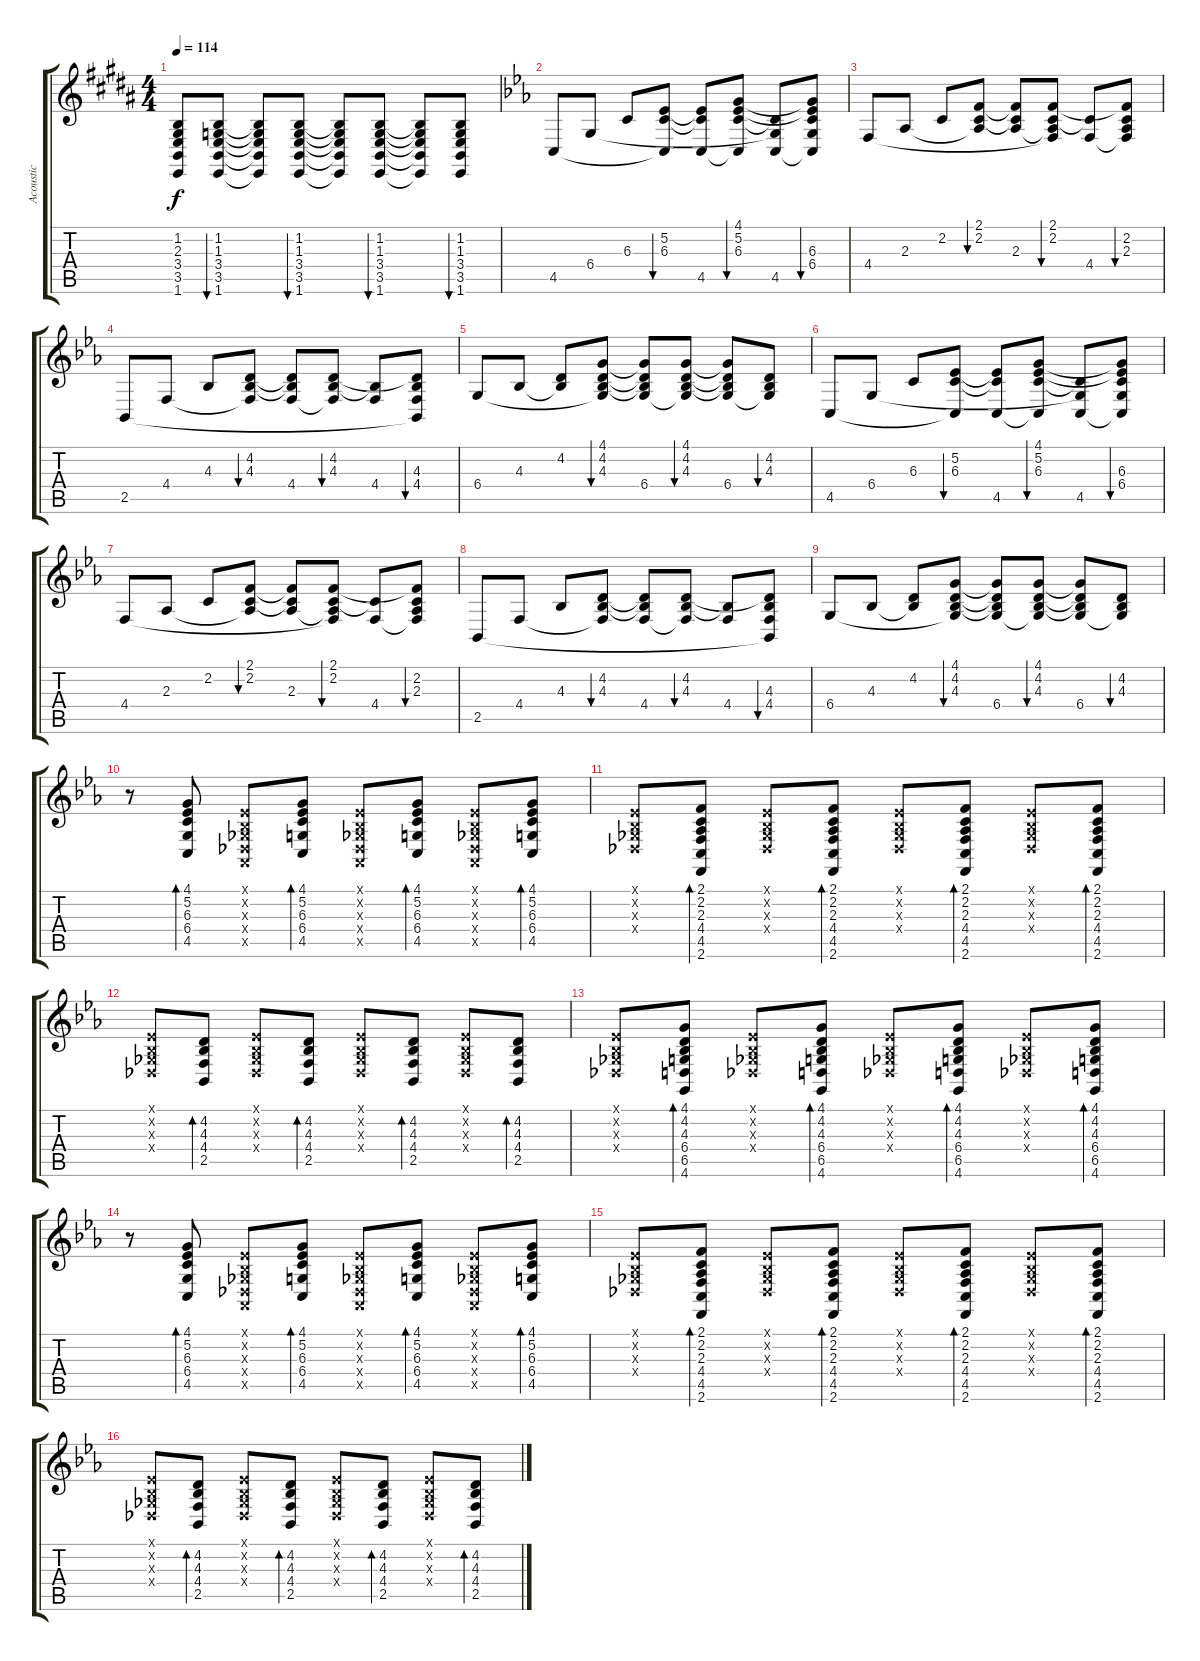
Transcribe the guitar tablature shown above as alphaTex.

\track ("Acoustic" "Acoustic") {instrument harpsichord}
\staff {score tabs}
\tuning (Eb4 Bb3 Gb3 Db3 Ab2 Eb2) {hide}
\ts (4 4)
\tempo 114
\clef g2
\ks g#minor
(1.2{t} 2.3{t} 3.4{t} 3.5{t} 1.6{t}).8{dy f} (1.2 1.3 3.4 3.5 1.6).8{bu 60} (1.2{t} 1.3{t} 3.4{t} 3.5{t} 1.6{t}).8 (1.2 1.3 3.4 3.5 1.6).8{bu 60} (1.2{t} 1.3{t} 3.4{t} 3.5{t} 1.6{t}).8 (1.2 1.3 3.4 3.5 1.6).8{bu 60} (1.2{t} 1.3{t} 3.4{t} 3.5{t} 1.6{t}).8 (1.2 1.3 3.4 3.5 1.6).8{bu 60} |
\ks cminor
4.5.8 6.4.8 6.3.8 (5.2 6.3 4.5{t}).8{bu 120} (5.2{t} 6.3{t} 4.5).8 (4.1 5.2 6.3 4.5{t}).8{bu 60} (6.3{t} 6.4{t} 4.5).8 (4.1{t} 5.2{t} 6.3 6.4 4.5{t}).8{bu 60} |
4.4.8 2.3.8 2.2.8 (2.1 2.2 2.3{t}).8{bu 60} (2.1{t} 2.2{t} 2.3).8 (2.1 2.2 2.3{t} 4.4{t}).8{bu 60} (2.2{t} 4.4).8 (2.1{t} 2.2 2.3 4.4{t}).8{bu 60} |
2.5.8 4.4.8 4.3.8 (4.2 4.3 4.4{t}).8{bu 60} (4.2{t} 4.3{t} 4.4).8 (4.2 4.3 4.4{t}).8{bu 60} (4.3{t} 4.4).8 (4.2{t} 4.3 4.4 2.5{t}).8{bu 60} |
6.4.8 4.3.8 (4.2 4.3{t}).8 (4.1 4.2 4.3 6.4{t}).8{bu 60} (4.1{t} 4.2{t} 4.3{t} 6.4).8 (4.1 4.2 4.3 6.4{t}).8{bu 60} (4.1{t} 4.2{t} 4.3{t} 6.4).8 (4.2 4.3 6.4{t}).8{bu 60} |
4.5.8 6.4.8 6.3.8 (5.2 6.3 4.5{t}).8{bu 120} (5.2{t} 6.3{t} 4.5).8 (4.1 5.2 6.3 4.5{t}).8{bu 60} (6.3{t} 6.4{t} 4.5).8 (4.1{t} 5.2{t} 6.3 6.4 4.5{t}).8{bu 60} |
4.4.8 2.3.8 2.2.8 (2.1 2.2 2.3{t}).8{bu 60} (2.1{t} 2.2{t} 2.3).8 (2.1 2.2 2.3{t} 4.4{t}).8{bu 60} (2.2{t} 4.4).8 (2.1{t} 2.2 2.3 4.4{t}).8{bu 60} |
2.5.8 4.4.8 4.3.8 (4.2 4.3 4.4{t}).8{bu 60} (4.2{t} 4.3{t} 4.4).8 (4.2 4.3 4.4{t}).8{bu 60} (4.3{t} 4.4).8 (4.2{t} 4.3 4.4 2.5{t}).8{bu 60} |
6.4.8 4.3.8 (4.2 4.3{t}).8 (4.1 4.2 4.3 6.4{t}).8{bu 60} (4.1{t} 4.2{t} 4.3{t} 6.4).8 (4.1 4.2 4.3 6.4{t}).8{bu 60} (4.1{t} 4.2{t} 4.3{t} 6.4).8 (4.2 4.3 6.4{t}).8{bu 60} |
r.8{volume 11} (4.1 5.2 6.3 6.4 4.5).8{bd 60} (0.1{x} 0.2{x} 0.3{x} 0.4{x} 0.5{x}).8 (4.1 5.2 6.3 6.4 4.5).8{bd 60} (0.1{x} 0.2{x} 0.3{x} 0.4{x} 0.5{x}).8 (4.1 5.2 6.3 6.4 4.5).8{bd 60} (0.1{x} 0.2{x} 0.3{x} 0.4{x} 0.5{x}).8 (4.1 5.2 6.3 6.4 4.5).8{bd 60} |
(0.1{x} 0.2{x} 0.3{x} 0.4{x}).8 (2.1 2.2 2.3 4.4 4.5 2.6).8{bd 60} (0.1{x} 0.2{x} 0.3{x} 0.4{x}).8 (2.1 2.2 2.3 4.4 4.5 2.6).8{bd 60} (0.1{x} 0.2{x} 0.3{x} 0.4{x}).8 (2.1 2.2 2.3 4.4 4.5 2.6).8{bd 60} (0.1{x} 0.2{x} 0.3{x} 0.4{x}).8 (2.1 2.2 2.3 4.4 4.5 2.6).8{bd 60} |
(0.1{x} 0.2{x} 0.3{x} 0.4{x}).8 (4.2 4.3 4.4 2.5).8{bd 60} (0.1{x} 0.2{x} 0.3{x} 0.4{x}).8 (4.2 4.3 4.4 2.5).8{bd 60} (0.1{x} 0.2{x} 0.3{x} 0.4{x}).8 (4.2 4.3 4.4 2.5).8{bd 60} (0.1{x} 0.2{x} 0.3{x} 0.4{x}).8 (4.2 4.3 4.4 2.5).8{bd 60} |
(0.1{x} 0.2{x} 0.3{x} 0.4{x}).8 (4.1 4.2 4.3 6.4 6.5 4.6).8{bd 60} (0.1{x} 0.2{x} 0.3{x} 0.4{x}).8 (4.1 4.2 4.3 6.4 6.5 4.6).8{bd 60} (0.1{x} 0.2{x} 0.3{x} 0.4{x}).8 (4.1 4.2 4.3 6.4 6.5 4.6).8{bd 60} (0.1{x} 0.2{x} 0.3{x} 0.4{x}).8 (4.1 4.2 4.3 6.4 6.5 4.6).8{bd 60} |
r.8 (4.1 5.2 6.3 6.4 4.5).8{bd 60} (0.1{x} 0.2{x} 0.3{x} 0.4{x} 0.5{x}).8 (4.1 5.2 6.3 6.4 4.5).8{bd 60} (0.1{x} 0.2{x} 0.3{x} 0.4{x} 0.5{x}).8 (4.1 5.2 6.3 6.4 4.5).8{bd 60} (0.1{x} 0.2{x} 0.3{x} 0.4{x} 0.5{x}).8 (4.1 5.2 6.3 6.4 4.5).8{bd 60} |
(0.1{x} 0.2{x} 0.3{x} 0.4{x}).8 (2.1 2.2 2.3 4.4 4.5 2.6).8{bd 60} (0.1{x} 0.2{x} 0.3{x} 0.4{x}).8 (2.1 2.2 2.3 4.4 4.5 2.6).8{bd 60} (0.1{x} 0.2{x} 0.3{x} 0.4{x}).8 (2.1 2.2 2.3 4.4 4.5 2.6).8{bd 60} (0.1{x} 0.2{x} 0.3{x} 0.4{x}).8 (2.1 2.2 2.3 4.4 4.5 2.6).8{bd 60} |
(0.1{x} 0.2{x} 0.3{x} 0.4{x}).8 (4.2 4.3 4.4 2.5).8{bd 60} (0.1{x} 0.2{x} 0.3{x} 0.4{x}).8 (4.2 4.3 4.4 2.5).8{bd 60} (0.1{x} 0.2{x} 0.3{x} 0.4{x}).8 (4.2 4.3 4.4 2.5).8{bd 60} (0.1{x} 0.2{x} 0.3{x} 0.4{x}).8 (4.2 4.3 4.4 2.5).8{bd 60}
